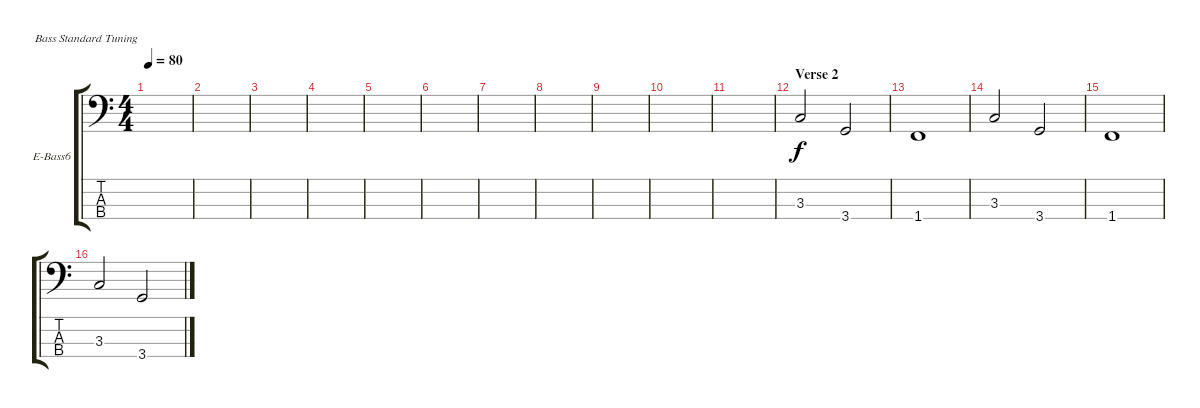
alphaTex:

\defaultSystemsLayout 4
\bracketExtendMode groupsimilarinstruments
\firstSystemTrackNameOrientation horizontal
\otherSystemsTrackNameOrientation horizontal
\track ("Electric Bass" "E-Bass6") {instrument electricbassfinger}
\staff {score tabs}
\tuning (G2 D2 A1 E1)
\ts (4 4)
\tempo 80
\clef f4
\scale
0.333333
\ks c
|
\scale
0.333333 |
\scale
0.333333 |
\scale
0.333333 |
\scale
0.333333 |
\scale
0.333333 |
\scale
0.333333 |
\scale
0.333333 |
\scale
0.333333 |
\scale
0.333333 |
\scale
0.333333 |
\section ("" "Verse 2")
\scale
0.333333 3.3.2 3.4.2 |
\scale
0.333333 1.4.1 |
\scale
0.333333 3.3.2 3.4.2 |
\scale
0.333333 1.4.1 |
\scale
0.333333 3.3.2 3.4.2
